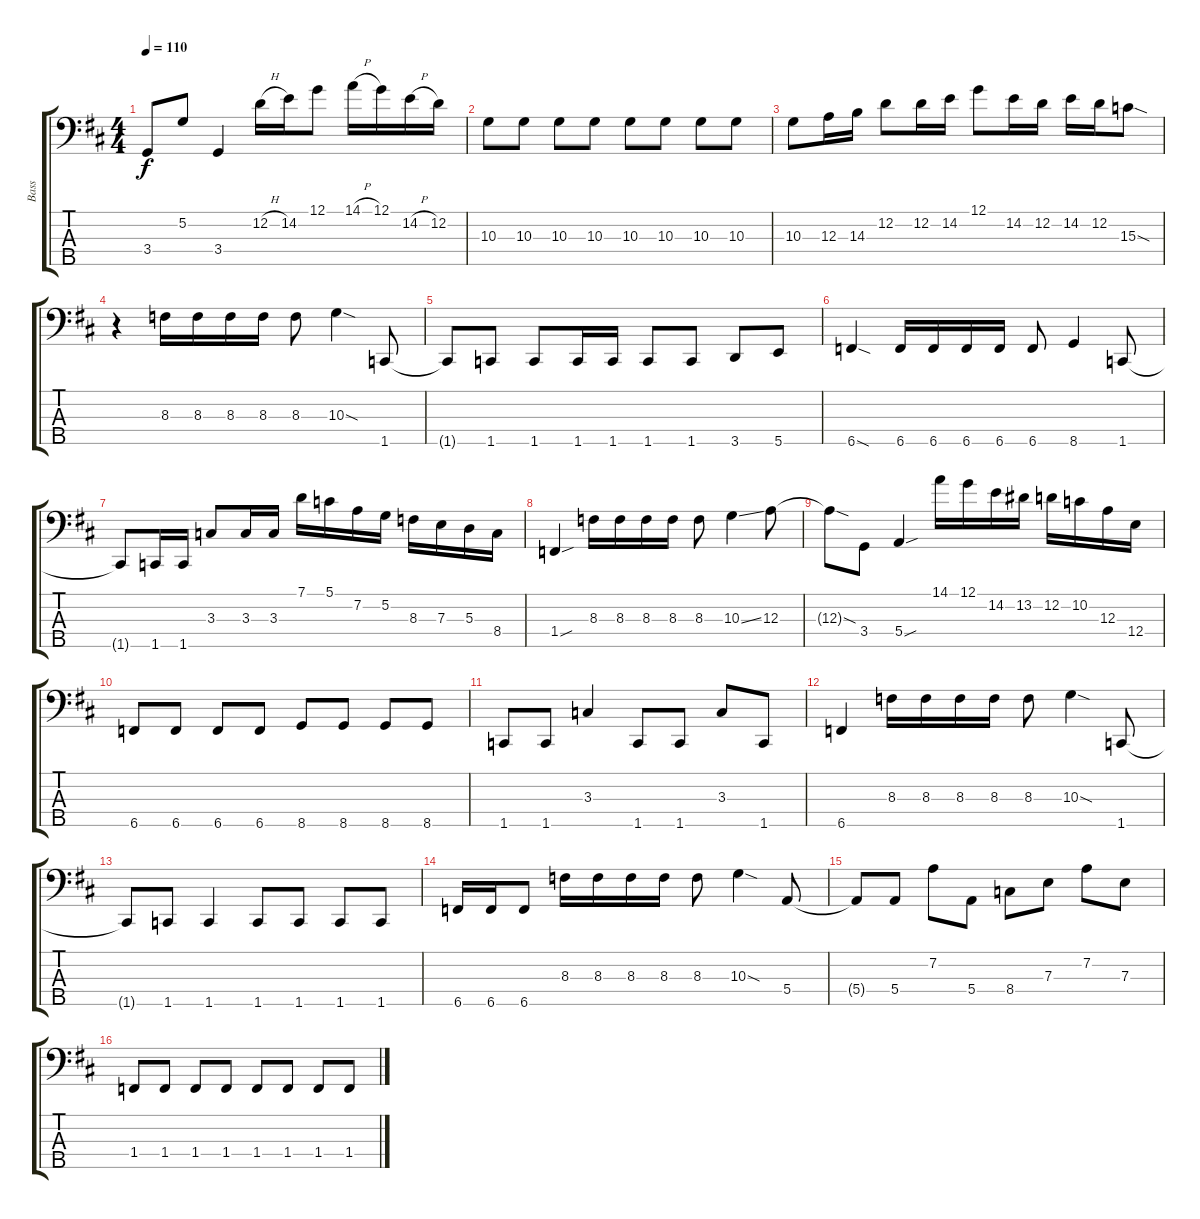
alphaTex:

\track ("Bass" "Bass") {instrument electricbassfinger}
\staff {score tabs}
\tuning (G2 D2 A1 E1 B0) {hide}
\ts (4 4)
\tempo 110
\clef f4
\ks d
3.4.8{dy f} 5.2.8 3.4.4 12.2{h}.16 14.2.16 12.1.8 14.1{h}.16 12.1.16 14.2{h}.16 12.2.16 |
10.3.8 10.3.8 10.3.8 10.3.8 10.3.8 10.3.8 10.3.8 10.3.8 |
10.3.8 12.3.16 14.3.16 12.2.8 12.2.16 14.2.16 12.1.8 14.2.16 12.2.16 14.2.16 12.2.16 15.3{sod}.8 |
r.4 8.3.16 8.3.16 8.3.16 8.3.16 8.3.8 10.3{sod}.4 1.5.8 |
1.5{t}.8 1.5.8 1.5.8 1.5.16 1.5.16 1.5.8 1.5.8 3.5.8 5.5.8 |
6.5{sod}.4 6.5.16 6.5.16 6.5.16 6.5.16 6.5.8 8.5.4 1.5.8 |
1.5{t}.8 1.5.16 1.5.16 3.3.8 3.3.16 3.3.16 7.1.16 5.1.16 7.2.16 5.2.16 8.3.16 7.3.16 5.3.16 8.4.16 |
1.4{sou}.4 8.3.16 8.3.16 8.3.16 8.3.16 8.3.8 10.3{ss}.4 12.3.8 |
12.3{sod t}.8 3.4.8 5.4{sou}.4 14.1.16 12.1.16 14.2.16 13.2.16 12.2.16 10.2.16 12.3.16 12.4.16 |
6.5.8 6.5.8 6.5.8 6.5.8 8.5.8 8.5.8 8.5.8 8.5.8 |
1.5.8 1.5.8 3.3.4 1.5.8 1.5.8 3.3.8 1.5.8 |
6.5.4 8.3.16 8.3.16 8.3.16 8.3.16 8.3.8 10.3{sod}.4 1.5.8 |
1.5{t}.8 1.5.8 1.5.4 1.5.8 1.5.8 1.5.8 1.5.8 |
6.5.16 6.5.16 6.5.8 8.3.16 8.3.16 8.3.16 8.3.16 8.3.8 10.3{sod}.4 5.4.8 |
5.4{t}.8 5.4.8 7.2.8 5.4.8 8.4.8 7.3.8 7.2.8 7.3.8 |
1.4.8 1.4.8 1.4.8 1.4.8 1.4.8 1.4.8 1.4.8 1.4.8
